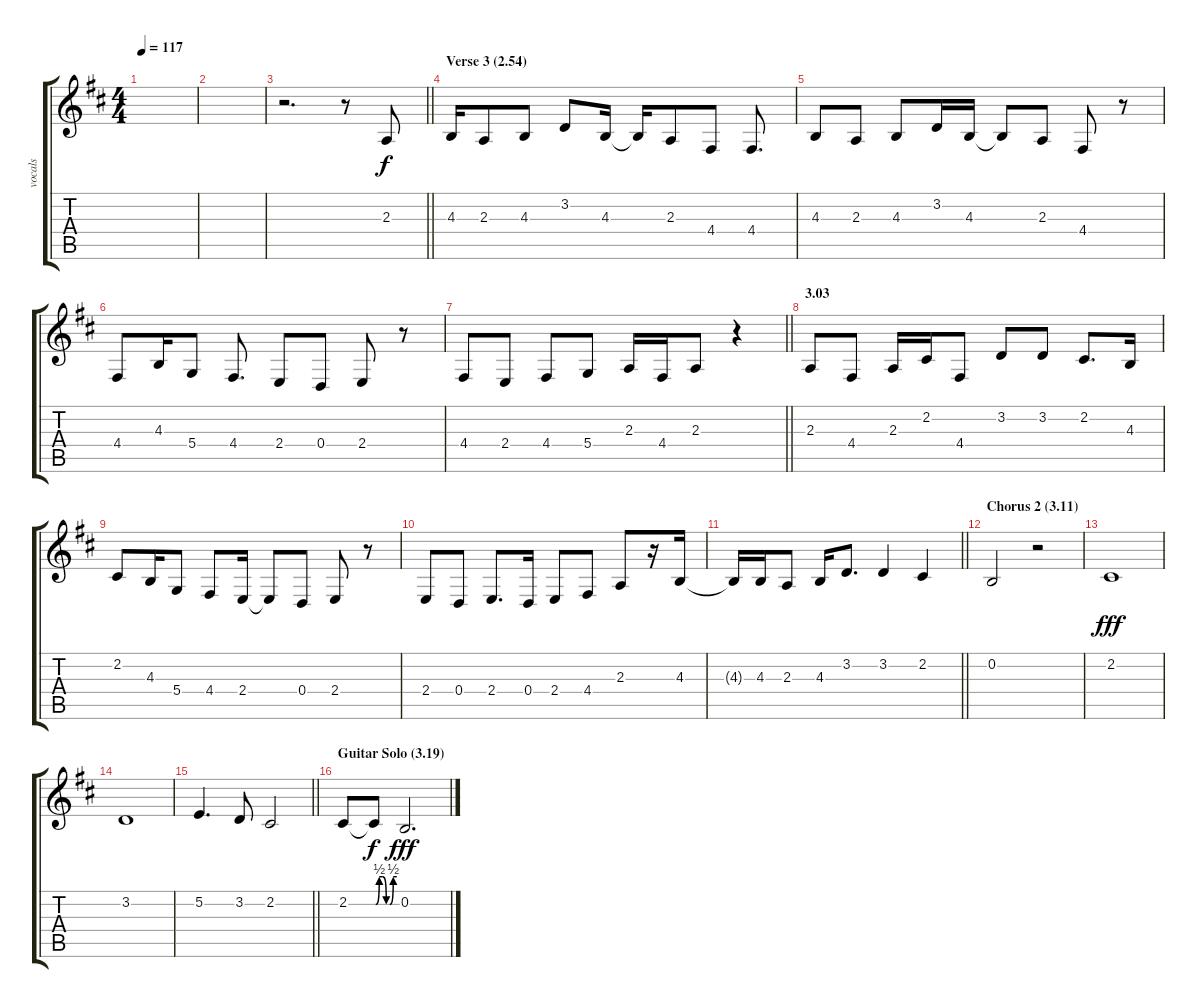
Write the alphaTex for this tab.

\track ("vocals" "vocals") {instrument clarinet}
\staff {score tabs}
\tuning (E4 B3 G3 D3 A2 E2) {hide}
\ts (4 4)
\tempo 117
\clef g2
\ks d
|
|
\barLineRight lightlight
r.2{d} r.8 2.3.8 |
\section ("" "Verse 3 (2.54)")
4.3.16 2.3.8 4.3.8 3.2.8 4.3.16 4.3{t}.16 2.3.8 4.4.8 4.4.8{d} |
4.3.8 2.3.8 4.3.8 3.2.16 4.3.16 4.3{t}.8 2.3.8 4.4.8 r.8 |
4.4.8 4.3.16 5.4.8 4.4.8{d} 2.4.8 0.4.8 2.4.8 r.8 |
\barLineRight lightlight
4.4.8 2.4.8 4.4.8 5.4.8 2.3.16 4.4.16 2.3.8 r.4 |
\section ("" "3.03")
2.3.8 4.4.8 2.3.16 2.2.16 4.4.8 3.2.8 3.2.8 2.2.8{d} 4.3.16 |
2.2.8 4.3.16 5.4.8 4.4.8 2.4.16 2.4{t}.8 0.4.8 2.4.8 r.8 |
2.4.8 0.4.8 2.4.8{d} 0.4.16 2.4.8 4.4.8 2.3.8 r.16 4.3.16 |
\barLineRight lightlight
4.3{t}.16 4.3.16 2.3.8 4.3.16 3.2.8{d} 3.2.4 2.2.4 |
\section ("" "Chorus 2 (3.11)")
0.2.2 r.2 |
2.2.1{dy fff} |
3.2.1 |
\barLineRight lightlight
5.2.4{d} 3.2.8 2.2.2 |
\section ("" "Guitar Solo (3.19)")
2.2.8 2.2{be (custom 0 0 10 2 20 2 30 0 40 0 50 2 60 2) t}.8{dy f} 0.2.2{d dy fff}
